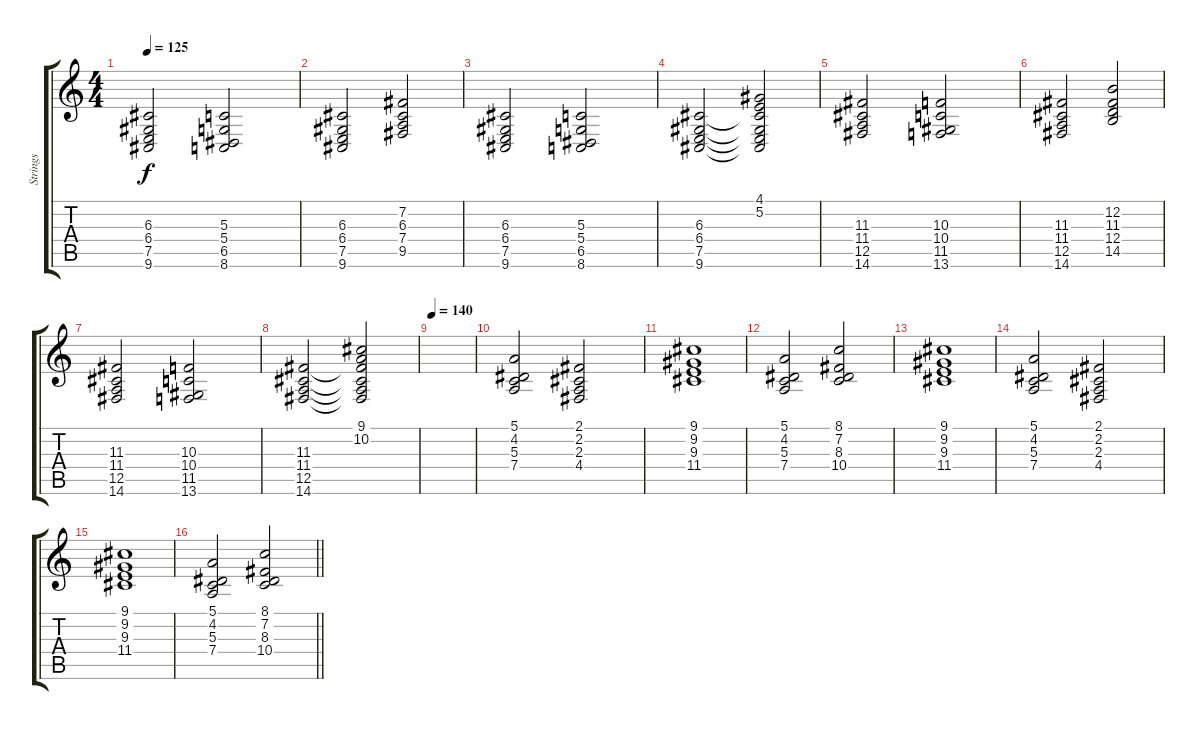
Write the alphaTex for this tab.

\track ("Strings" "Strings") {instrument stringensemble1}
\staff {score tabs}
\tuning (E4 B3 G3 D3 A2 E2) {hide}
\ts (4 4)
\tempo 125
\clef g2
\ks c
(6.3 6.4 7.5 9.6).2{dy f} (5.3 5.4 6.5 8.6).2 |
(6.3 6.4 7.5 9.6).2 (7.2 6.3 7.4 9.5).2 |
(6.3 6.4 7.5 9.6).2 (5.3 5.4 6.5 8.6).2 |
(6.3 6.4 7.5 9.6).2 (4.1 5.2 6.3{t} 6.4{t} 7.5{t} 9.6{t}).2 |
(11.3 11.4 12.5 14.6).2 (10.3 10.4 11.5 13.6).2 |
(11.3 11.4 12.5 14.6).2 (12.2 11.3 12.4 14.5).2 |
(11.3 11.4 12.5 14.6).2 (10.3 10.4 11.5 13.6).2 |
(11.3 11.4 12.5 14.6).2 (9.1 10.2 11.3{t} 11.4{t} 12.5{t} 14.6{t}).2 |
\tempo 140
|
(5.1 4.2 5.3 7.4).2 (2.1 2.2 2.3 4.4).2 |
(9.1 9.2 9.3 11.4).1 |
(5.1 4.2 5.3 7.4).2 (8.1 7.2 8.3 10.4).2 |
(9.1 9.2 9.3 11.4).1 |
(5.1 4.2 5.3 7.4).2 (2.1 2.2 2.3 4.4).2 |
(9.1 9.2 9.3 11.4).1 |
\barLineRight lightlight
(5.1 4.2 5.3 7.4).2 (8.1 7.2 8.3 10.4).2
